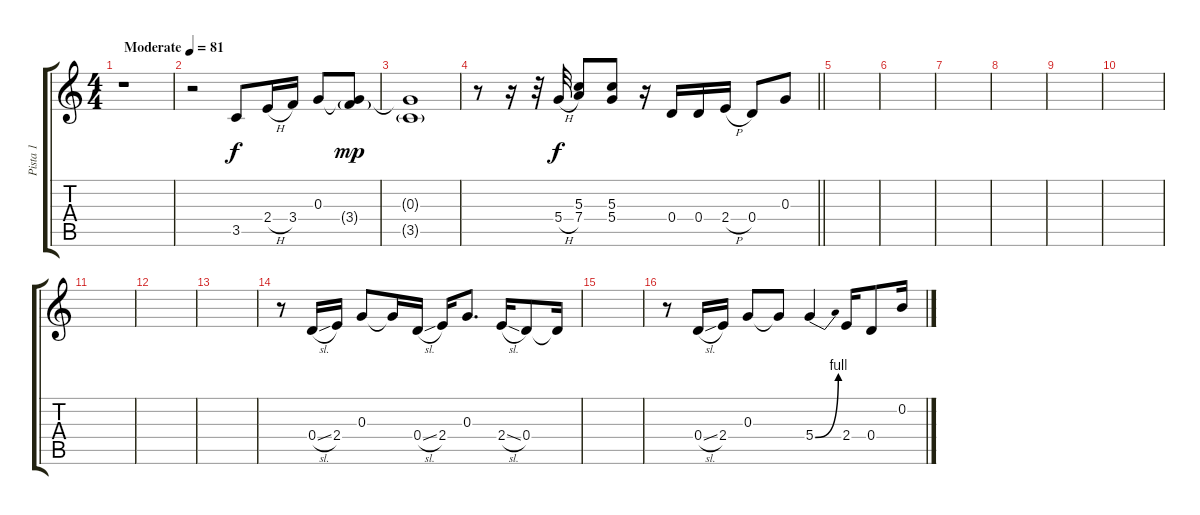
\track ("Pista 1" "Pista 1") {instrument overdrivenguitar}
\staff {score tabs}
\tuning (E4 B3 G3 D3 A2 E2) {hide}
\ts (4 4)
\tempo (81 "Moderate")
\clef g2
\ks c
r.1{dy f instrument overdrivenguitar} |
r.2 3.5.8 2.4{h}.16 3.4.16 0.3.8 (0.3{t} 3.4{g}).8{dy mp} |
(0.3{t} 3.5{g}).1 |
\barLineRight lightlight
r.8 r.16 r.32 5.4{h}.32{dy f} (5.3 7.4).8 (5.3 5.4).8 r.16 0.4.16 0.4.16 2.4{h}.16 0.4.8 0.3.8 |
|
|
|
|
|
|
|
|
|
r.8 0.4{sl}.16 2.4.16 0.3.8 0.3{t}.16 0.4{sl}.16 2.4.16 0.3.8{d} 2.4{sl}.16 0.4.8 0.4{t}.16 |
|
r.8 0.4{sl}.16 2.4.16 0.3.8 0.3{t}.8 5.4{be (bend 0 0 60 4)}.4 2.4.16 0.4.8 0.2.16
